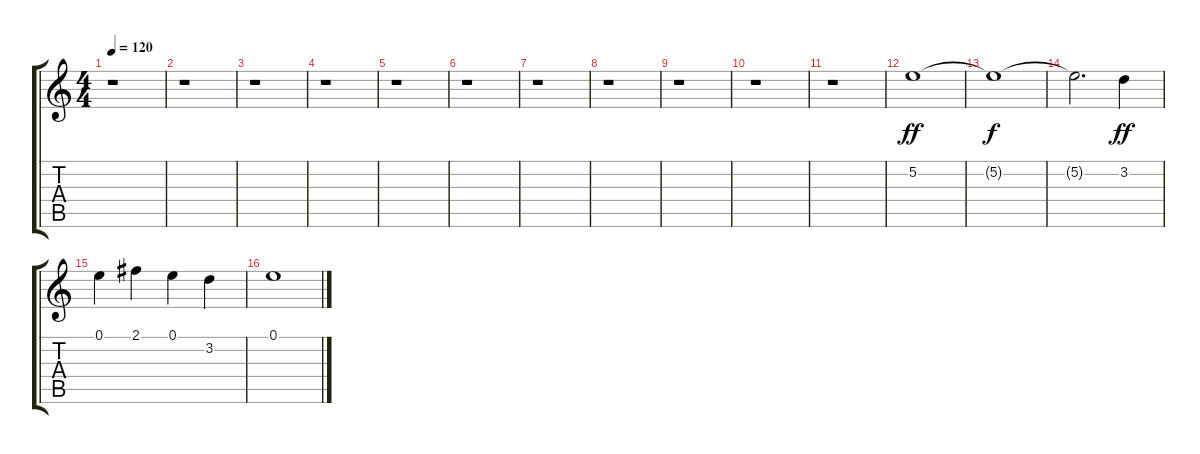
\track "" {instrument electricbasspick}
\staff {score tabs}
\tuning (E4 B3 G3 D3 A2 E2) {hide}
\ts (4 4)
\tempo 120
\clef g2
\ks c
r.1{dy ff} |
r.1 |
r.1 |
r.1 |
r.1 |
r.1 |
r.1 |
r.1 |
r.1 |
r.1 |
r.1 |
5.2.1 |
5.2{t}.1{dy f} |
5.2{t}.2{d} 3.2.4{dy ff} |
0.1.4 2.1.4 0.1.4 3.2.4 |
0.1.1
